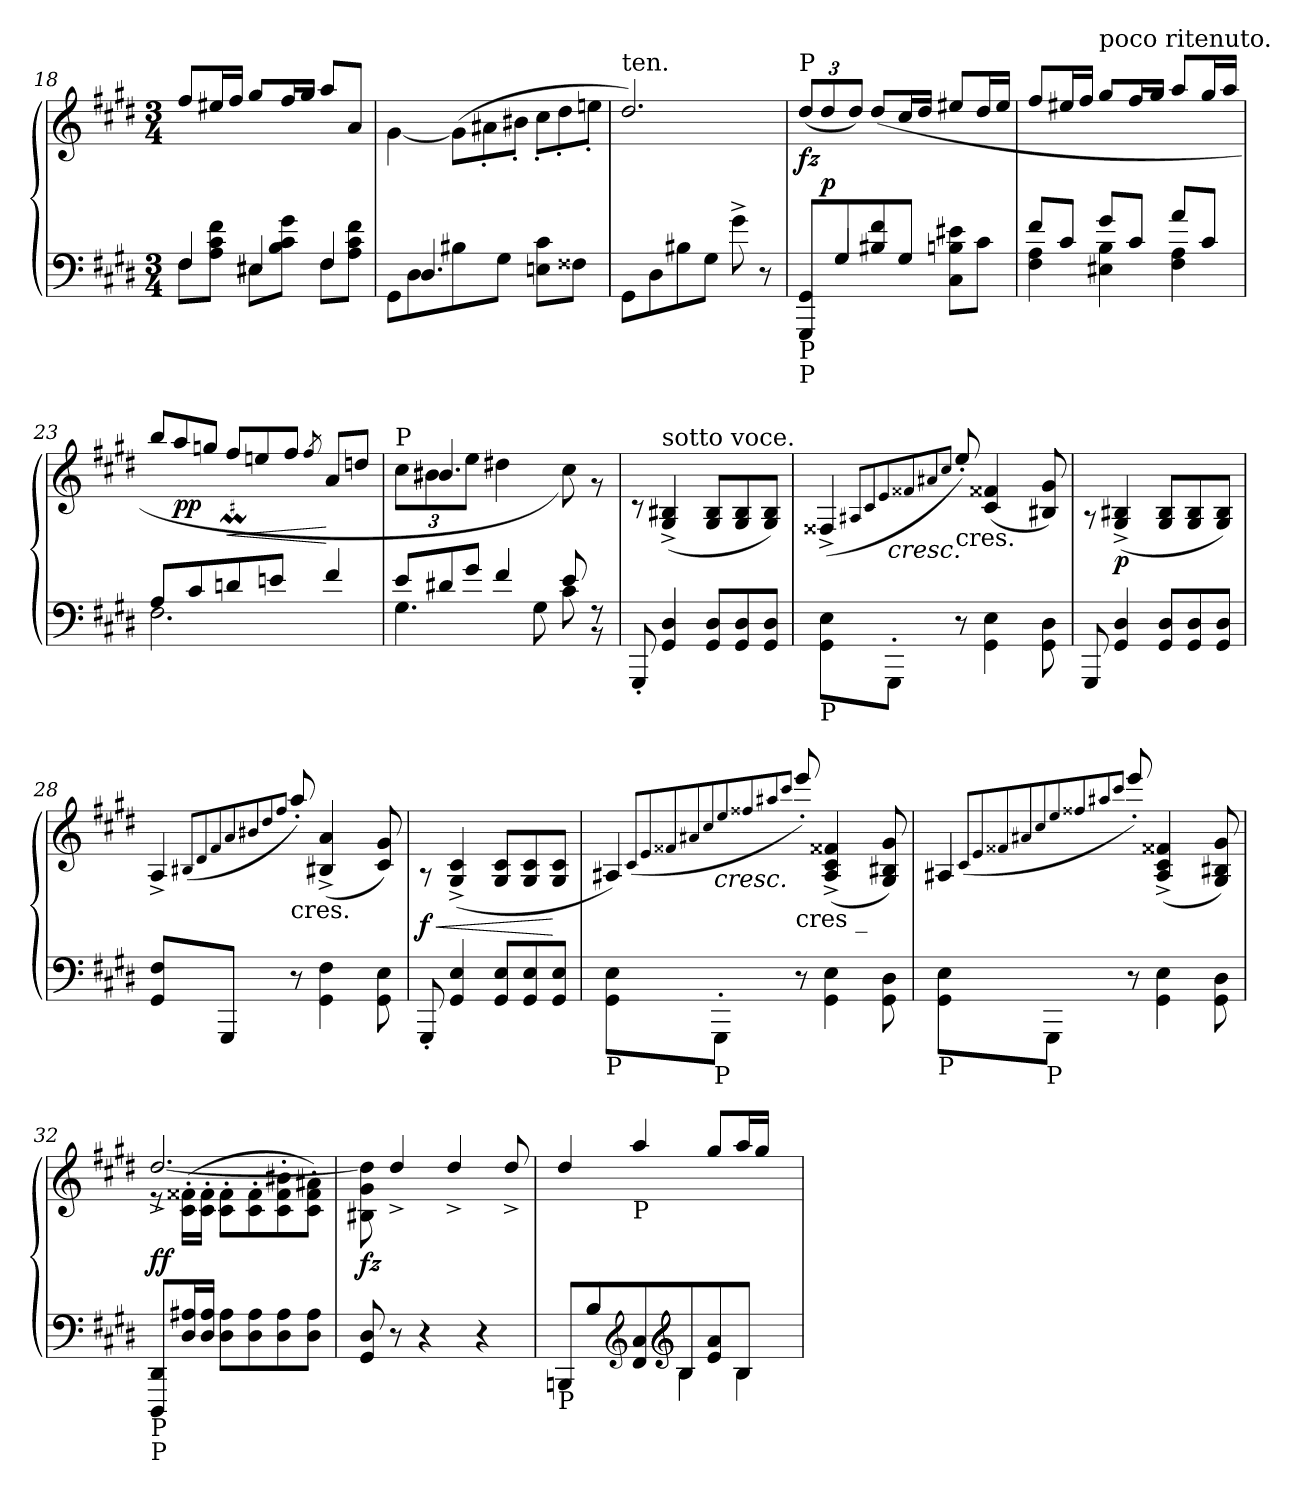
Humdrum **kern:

**kern	**kern	**dynam
*part1	*part1	*part1
*staff2	*staff1	*staff1/2
*clefF4	*clefG2	*
*k[f#c#g#d#]	*k[f#c#g#d#]	*
*c#:	*c#:	*
*M3/4	*M3/4	*
=18	=18	=18
*^	*^	*
4F#/	8F#\L	2.ryy	8ff#/L	.
.	8A\ 8c#\ 8f#\J	.	16ee#X/L	.
.	.	.	16ff#/JJ	.
4E#X/	8E#\L	.	8gg#/L	.
.	8B\ 8c#\ 8g#\J	.	16ff#/L	.
.	.	.	16gg#/JJ	.
4F#/	8F#\L	.	8aa/L	.
.	8A\ 8c#\ 8f#\J	.	8a/J	.
=19	=19	=19	=19	=19
8ryy	8GG#\L	2.ryy	[4g#\	.
4.D#/	8D#\	.	.	.
*	*	*	*Xtuplet	*
.	8B#X\	.	(>12g#\L]	.
.	.	.	12a#X'\	.
.	8G#\J	.	.	.
.	.	.	12b#X'\J	.
4ryy	8En\ 8c#\L	.	12cc#'\L	.
.	.	.	12dd#'\	.
.	8F##X\J	.	.	.
.	.	.	12een'\J	.
*v	*v	*	*	*
=20	=20	=20	=20
!	!LO:TX:a:t=ten.	!	!
8GG#\L	2.ryy	2.dd#/)	.
8D#\	.	.	.
8B#X\	.	.	.
8G#\J	.	.	.
8g#^\	.	.	.
8r	.	.	.
!!LO:LB:g=z	!!
=21	=21	=21	=21
*^	*	*	*
*	*	*	*tuplet	*
*	*	*	*Xbrackettup	*
!	!	!LO:TX:a:t=P	!	!
!LO:TX:b:t=P	!	!	!	!
!LO:TX:b:t=P	!	!	!	!
!	!	!	!	!LO:DY:b
8ryy	8GGG#/ 8GG#/L	2.ryy	(>12dd#/L	fz
!	!	!	!	!LO:DY:b
.	.	.	12dd#/	p
4G#/	8G#/	.	.	.
.	.	.	12dd#/J)	.
.	8B#X/ 8f#/	.	(>8dd#/L	.
4G#/	8G#/J	.	16cc#/L	.
.	.	.	16dd#/JJ	.
.	8C#\ 8Bn\ 8e#X\L	.	8ee#X/L	.
8ryy	8c#\J	.	16dd#/L	.
.	.	.	16ee#/JJ	.
=22	=22	=22	=22	=22
8f#/L	4F#\ 4A\	2.ryy	8ff#/L	.
8c#/J	.	.	16ee#X/L	.
.	.	.	16ff#/JJ	.
!	!	!	!LO:TX:a:t=poco ritenuto.	!
8g#/L	4E#X\ 4B\	.	8gg#/L	.
8c#/J	.	.	16ff#/L	.
.	.	.	16gg#/JJ	.
8a/L	4F#\ 4A\	.	8aa/L	.
8c#/J	.	.	16gg#/L	.
.	.	.	16aa/JJ	.
=23	=23	=23	=23	=23
*	*	*	*Xtuplet	*
8A/L	2.F#\	2.ryy	12bb/L	.
!	!	!	!	!LO:DY:b
.	.	.	12aa/	pp
8c#/	.	.	.	.
.	.	.	12ggn/J	.
!	!	!	!	!LO:HP:b
8dn/	.	.	12ff#M/L	<
.	.	.	12een/	.
8en/J	.	.	.	.
.	.	.	12ff#/J	.
.	.	.	8qff#/	.
4f#/	.	.	8a/L	[
.	.	.	8ddn/J	.
!!LO:LB:g=z
=24	=24	=24	=24	=24
*	*	*	*^	*
*Xtuplet	*	*	*	*tuplet	*
!	!	!LO:TX:a:t=P	!	!	!
12e/L	4.G#\	2.ryy	12ryy	12cc#\L	.
12d#X/	.	.	6.b#X/	12b#\	.
12g#/J	.	.	.	12ee\J	.
4f#/	.	.	.	4dd#X\	.
.	.	.	6ryy	.	.
.	8G#\	.	.	.	.
8e/	8c#\	.	4ryy	8cc#\)	.
8r	8r	.	.	8r	.
=25	=25	=25	=25	=25	=25
!LO:TX:b:t=P	!	!	!	!	!
*v	*v	*	*	*	*
*	*	*v	*v	*
8GGG#'/	2.ryy	8r	.
!	!	!LO:TX:a:t=sotto voce.	!
4GG#/ 4D#/	.	(>4G#/^ 4B#X/^	.
8GG#/ 8D#/L	.	8G#/ 8B#/L	.
8GG#/ 8D#/	.	8G#/ 8B#/	.
8GG#/ 8D#/J	.	8G#/ 8B#/J)	.
=26	=26	=26	=26
*	*	*^	*
!LO:TX:b:t=P	!	!	!	!
8GG#\ 8E\L	2.ryy	(>4F##X^/	8ryy	.
!	!	!	!	!LO:HP:b
8GGG#'\J	.	.	8ryy	<
.	.	8qA#X/L	.	.
.	.	8qc#/	.	.
.	.	8qe/	.	.
.	.	8qf##X/	.	.
.	.	8qa#X/	.	.
.	.	8qcc#/J	.	.
!	!	!LO:TX:b:t=cres.	!	!
8r	.	8ee'/)	4ryy	.
4GG#\ 4E\	.	(<4c#/ 4f##/	.	.
.	.	.	4ryy	.
8GG#\ 8D#\	.	8B#X/ 8g#/)	.	.
*	*	*v	*v	*
=27	=27	=27	=27
8GGG#/	2.ryy	8r	.
!	!	!	!LO:DY:b
4GG#/ 4D#/	.	(>4G#/^ 4B#X/^	p
8GG#/ 8D#/L	.	8G#/ 8B#/L	.
8GG#/ 8D#/	.	8G#/ 8B#/	.
8GG#/ 8D#/J	.	8G#/ 8B#/J)	.
!!LO:LB:g=z
=28	=28	=28	=28
*	*	*^	*
8GG#/ 8F#/L	2.ryy	4A^/	8ryy	.
8GGG#/J	.	.	8ryy	.
.	.	(<8qB#X/L	.	.
.	.	8qd#/	.	.
.	.	8qf#/	.	.
.	.	8qa/	.	.
.	.	8qb#X/	.	.
.	.	8qdd#/	.	.
.	.	8qff#/J	.	.
!	!	!LO:TX:b:t=cres.	!	!
8r	.	8aa'/)	4ryy	.
4GG#\ 4F#\	.	(<4B#/^ 4a/^	.	.
.	.	.	4ryy	.
8GG#\ 8E\	.	8c#/ 8g#/)	.	.
*	*	*v	*v	*
=29	=29	=29	=29
!	!	!	!LO:HP:b
!	!	!	!LO:DY:n=1:b
8GGG#'/	2.ryy	8r	< f
4GG#/ 4E/	.	(>4G#/^ 4c#/^	.
8GG#/ 8E/L	.	8G#/ 8c#/L	.
8GG#/ 8E/	.	8G#/ 8c#/	.
8GG#/ 8E/J	.	8G#/ 8c#/J	[
=30	=30	=30	=30
*	*	*^	*
!LO:TX:b:t=P	!	!	!	!
8GG#\ 8E\L	8ryy	4A#X/)	16ryy	.
.	.	.	16ryy	.
!LO:TX:b:t=P	!	!	!	!
!	!	!	!	!LO:HP:b
8GGG#'\J	8ryy	.	8ryy	<
.	.	(<8qc#/L	.	.
.	.	8qe/	.	.
.	.	8qf##X/	.	.
.	.	8qa#X/	.	.
.	.	8qcc#/	.	.
.	.	8qee/	.	.
.	.	8qff##X/	.	.
.	.	8qaa#X/	.	.
.	.	8qccc#/J	.	.
!	!LO:TX:b:t=cres _	!	!	!
!	!	!	!	!LO:DY:b
!	!	!	!	!LO:DY:n=1:b
!	!	!	!	!LO:DY:n=2:b
8r	4ryy	8eee'/)	4ryy	fz fz fz
4GG#\ 4E\	.	(<4A#/^ 4c#/^ 4f##/^	.	.
.	4ryy	.	4ryy	.
8GG#\ 8D#\	.	8G#/ 8B#X/ 8g#/)	.	.
!!LO:PB:g=z	!!	!!
=31	=31	=31	=31	=31
!LO:TX:b:t=P	!	!	!	!
8GG#\ 8E\L	2.ryy	4A#X/	16ryy	.
.	.	.	16ryy	.
!LO:TX:b:t=P	!	!	!	!
8GGG#\J	.	.	8ryy	.
.	.	(<8qc#/L	.	.
.	.	8qe/	.	.
.	.	8qf##X/	.	.
.	.	8qa#X/	.	.
.	.	8qcc#/	.	.
.	.	8qee/	.	.
.	.	8qff##X/	.	.
.	.	8qaa#X/	.	.
.	.	8qccc#/J	.	.
!	!	!	!	!LO:DY:b
!	!	!	!	!LO:DY:n=1:b
!	!	!	!	!LO:DY:n=2:b
8r	.	8eee'/)	4ryy	fz fz fz
4GG#\ 4E\	.	(<4A#/^ 4c#/^ 4f##/^	.	.
.	.	.	4ryy	.
8GG#\ 8D#\	.	8G#/ 8B#X/ 8g#/)	.	.
*	*v	*v	*v	*
.	.	[
=32	=32	=32
*	*^	*
*	*	*^	*
!LO:TX:b:t=P	!	!	!	!
!LO:TX:b:t=P	!	!	!	!
!	!	!	!	!LO:DY:b
8DDD#/ 8DD#/L	2.ryy	[2.dd#^/	8re	ff
16D#/ 16A#X/L	.	.	(>16c#\' 16f##X\'LL	.
16D#/ 16A#/JJ	.	.	16c#\' 16f##\'JJ	.
8D#\ 8A#\L	.	.	8c#\' 8f##\'L	.
8D#\ 8A#\	.	.	8c#\' 8f##\'	.
8D#\ 8A#\	.	.	8c#\' 8f##\' 8b#X\'	.
8D#\ 8A#\J	.	.	8c#\' 8f##\' 8a#X\'J)	.
=33	=33	=33	=33	=33
!	!	!	!	!LO:DY:b
*	*	*v	*v	*
8GG#/ 8D#/	2.ryy	8B#X\ 8g#\ 8dd#\]	fz
8r	.	4dd#^/	.
4r	.	.	.
.	.	4dd#^/	.
4r	.	.	.
.	.	8dd#^/	.
!!LO:LB:g=z	!!
=34	=34	=34	=34
*^	*	*	*
!LO:TX:b:t=P	!	!	!	!
8ryy	8BBBn/L	2.ryy	4dd#/	.
4B/	8B/	.	.	.
*clefG2	*	*	*	*
!	!	!	!LO:TX:b:t=P	!
.	8d#/ 8a/	.	4aa/	.
*clefG2	*	*	*	*
4B\	8B/	.	.	.
.	8e/ 8a/	.	8gg#/L	.
4B\	8B/J	.	16aa/L	[
.	.	.	16gg#/JJ	.
.	8ryy	8ryy	8ryy	.
*v	*v	*	*	*
*	*v	*v	*
=	=	=
*-	*-	*-
